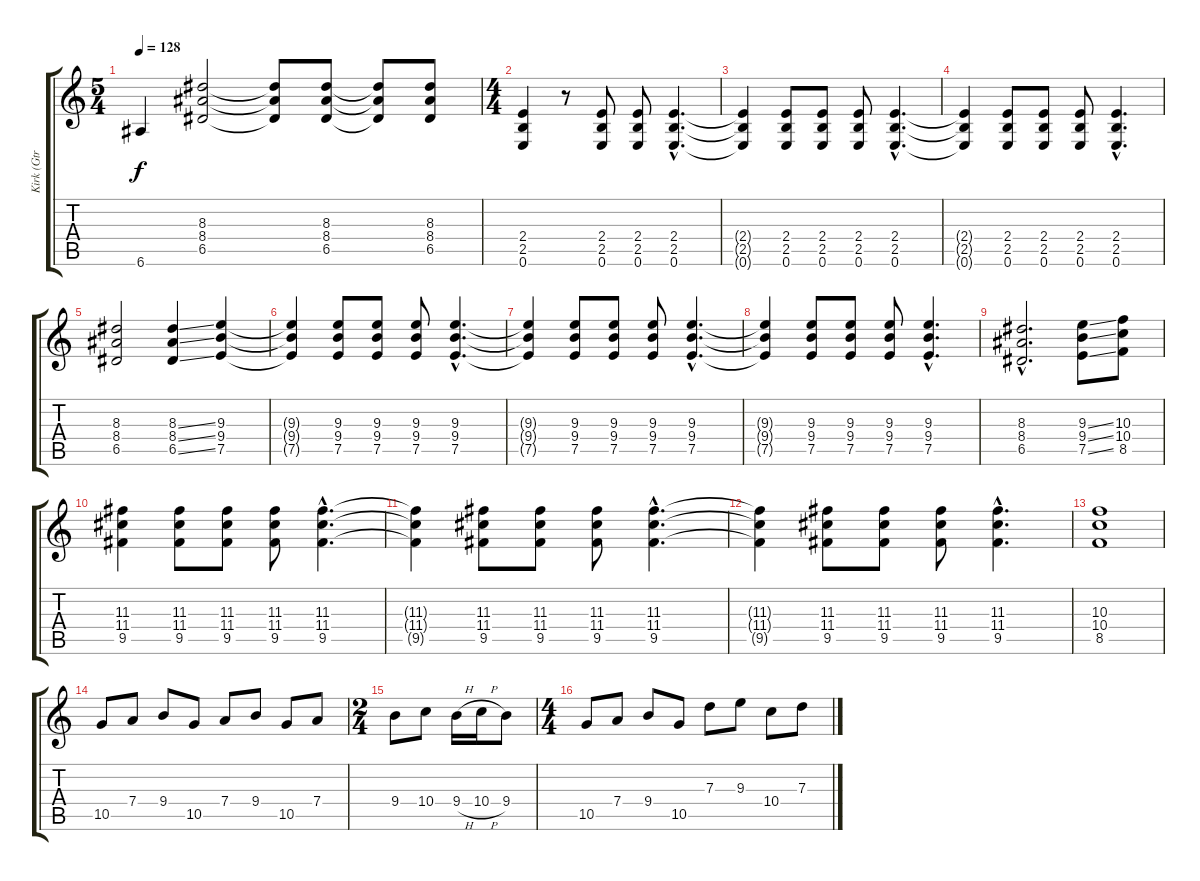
\track ("Kirk (Gtr 3)" "Kirk (Gtr ") {instrument distortionguitar}
\staff {score tabs}
\tuning (E4 B3 G3 D3 A2 E2) {hide}
\ts (5 4)
\tempo 128
\clef g2
\ks c
6.6.4{dy f} (8.3 8.4 6.5).2 (8.3{t} 8.4{t} 6.5{t}).8 (8.3 8.4 6.5).8 (8.3{t} 8.4{t} 6.5{t}).8 (8.3 8.4 6.5).8 |
\ts (4 4)
(2.4 2.5 0.6).4 r.8 (2.4 2.5 0.6).8 (2.4 2.5 0.6).8 (2.4{hac} 2.5{hac} 0.6{hac}).4{d} |
(2.4{t} 2.5{t} 0.6{t}).4 (2.4 2.5 0.6).8 (2.4 2.5 0.6).8 (2.4 2.5 0.6).8 (2.4{hac} 2.5{hac} 0.6{hac}).4{d} |
(2.4{t} 2.5{t} 0.6{t}).4 (2.4 2.5 0.6).8 (2.4 2.5 0.6).8 (2.4 2.5 0.6).8 (2.4{hac} 2.5{hac} 0.6{hac}).4{d} |
(8.3 8.4 6.5).2 (8.3{ss} 8.4{ss} 6.5{ss}).4 (9.3 9.4 7.5).4 |
(9.3{t} 9.4{t} 7.5{t}).4 (9.3 9.4 7.5).8 (9.3 9.4 7.5).8 (9.3 9.4 7.5).8 (9.3{hac} 9.4{hac} 7.5{hac}).4{d} |
(9.3{t} 9.4{t} 7.5{t}).4 (9.3 9.4 7.5).8 (9.3 9.4 7.5).8 (9.3 9.4 7.5).8 (9.3{hac} 9.4{hac} 7.5{hac}).4{d} |
(9.3{t} 9.4{t} 7.5{t}).4 (9.3 9.4 7.5).8 (9.3 9.4 7.5).8 (9.3 9.4 7.5).8 (9.3{hac} 9.4{hac} 7.5{hac}).4{d} |
(8.3{hac} 8.4{hac} 6.5{hac}).2{d} (9.3{ss} 9.4{ss} 7.5{ss}).8 (10.3 10.4 8.5).8 |
(11.3 11.4 9.5).4 (11.3 11.4 9.5).8 (11.3 11.4 9.5).8 (11.3 11.4 9.5).8 (11.3{hac} 11.4{hac} 9.5{hac}).4{d} |
(11.3{t} 11.4{t} 9.5{t}).4 (11.3 11.4 9.5).8 (11.3 11.4 9.5).8 (11.3 11.4 9.5).8 (11.3{hac} 11.4{hac} 9.5{hac}).4{d} |
(11.3{t} 11.4{t} 9.5{t}).4 (11.3 11.4 9.5).8 (11.3 11.4 9.5).8 (11.3 11.4 9.5).8 (11.3{hac} 11.4{hac} 9.5{hac}).4{d} |
(10.3 10.4 8.5).1 |
10.5.8 7.4.8 9.4.8 10.5.8 7.4.8 9.4.8 10.5.8 7.4.8 |
\ts (2 4)
9.4.8 10.4.8 9.4{h}.16 10.4{h}.16 9.4.8 |
\ts (4 4)
10.5.8 7.4.8 9.4.8 10.5.8 7.3.8 9.3.8 10.4.8 7.3.8
